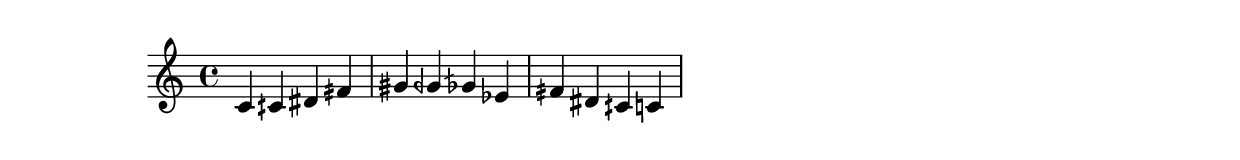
% Do not edit this file; it is automatically
% generated from Documentation/snippets/new
% This file is in the public domain.
%% Note: this file works from version 2.13.0
\version "2.13.16"

\header {
%% Translation of GIT committish: 1d589aa04c20d7711bf662618adbdd6d445db29d
  texidoces = "
El «Makam» es un tipo de melodía de Turquía que
utiliza alteraciones microtonales de 1/9 de tono.  Consulte el
archivo de inicio @code{makam.ly} (véase el 'Manual de
aprendizaje @version{}, 4.6.3 Otras fuentes de información' para
averiguar la situación de este archivo) para ver detalles de los
nombres de las notas y las alteraciones.

"
  doctitlees = "Ejemplo de «Makam»"



%% Translation of GIT committish: 0a868be38a775ecb1ef935b079000cebbc64de40
  texidocde = "
Makam ist eine türkische Melodie, in der 1/9-Tonabstände
eingesetzt werden.  Sehen Sie sich die Initialisierungsdatei
@code{makam.ly} für weiter Information zu Tonhöhenbezeichnungen
und Alterationen an (siehe
Handbuch zum Lernen @version{}, 4.6.3 Weitere Information zu
Hinweisen, wo diese Datei gespeichert ist)."

  doctitlede = "Makam-Beispiel"

%% Translation of GIT committish: 58a29969da425eaf424946f4119e601545fb7a7e
  texidocfr = "
Le «makam» est une forme de mélodie turque qui utilise des altérations
d'un neuvième de ton.  Consultez le fichier d'initialisation
@code{makam.ly} pour plus de détails sur les hauteurs et altérations
utilisées (voir le chapitre 4.6.3 - Autres sources d'information du
manuel d'initiation pour le localiser).

"
  doctitlefr = "Exemple de musique « Makam »"

  lsrtags = "pitches, world-music"
  texidoc = "
Makam is a type of melody from Turkey using 1/9th-tone microtonal
alterations.  Consult the initialization file @samp{ly/makam.ly} for
details of pitch names and alterations.

"
  doctitle = "Makam example"
} % begin verbatim


% Initialize makam settings
\include "makam.ly"

\relative c' {
  \set Staff.keySignature = #`((6 . ,(- KOMA)) (3 . ,BAKIYE))
  c4 cc db fk
  gbm4 gfc gfb efk
  fk4 db cc c
}
